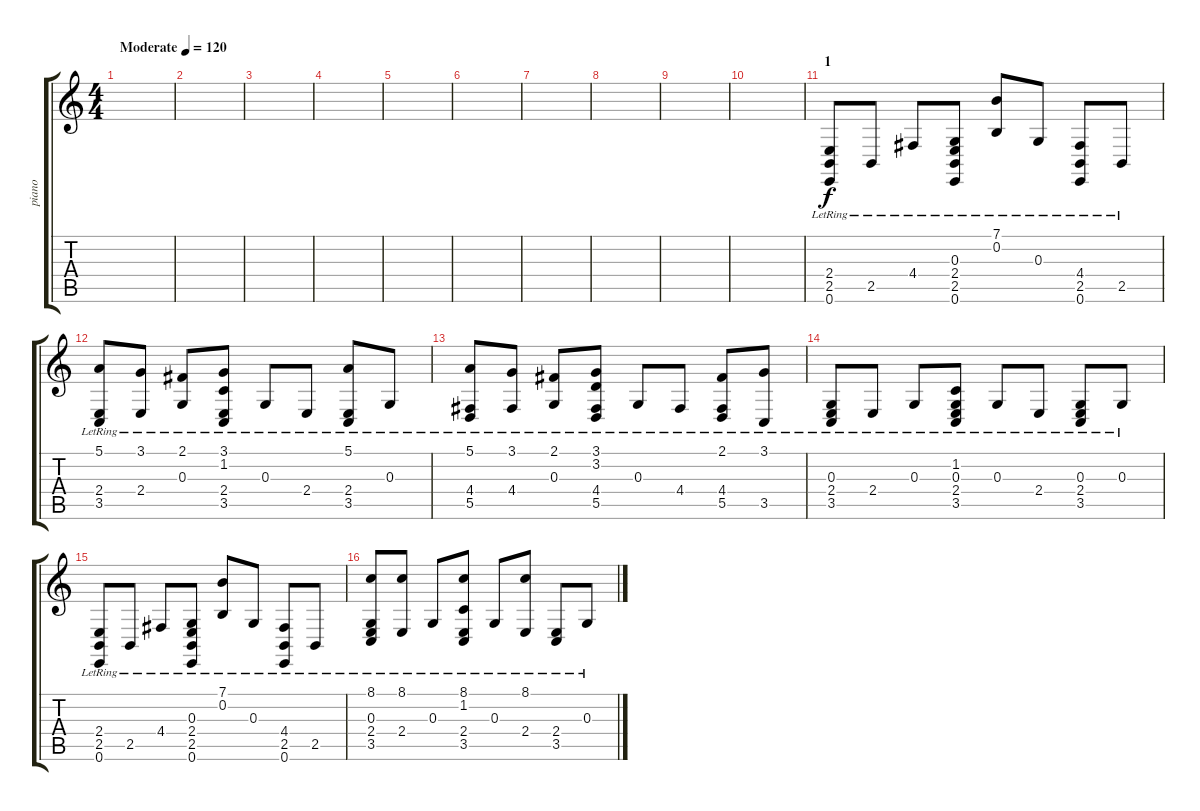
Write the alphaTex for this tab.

\track ("piano" "piano") {instrument electricgrandpiano}
\staff {score tabs}
\tuning (E4 B3 G3 D3 A2 E2) {hide}
\ts (4 4)
\tempo (120 "Moderate")
\clef g2
\ks c
|
|
|
|
|
|
|
|
|
|
\section ("" "1")
(2.4 2.5 0.6{lr}).8 2.5{lr}.8 4.4{lr}.8 (0.3{lr} 2.4 2.5 0.6).8 (7.1{lr} 0.2{lr}).8 0.3{lr}.8 (4.4{lr} 2.5 0.6).8 2.5{lr}.8 |
(5.1{lr} 2.4 3.5{lr}).8 (3.1{lr} 2.4{lr}).8 (2.1{lr} 0.3{lr}).8 (3.1{lr} 1.2{lr} 2.4 3.5).8 0.3{lr}.8 2.4{lr}.8 (5.1{lr} 2.4 3.5{lr}).8 0.3{lr}.8 |
(5.1{lr} 4.4 5.5{lr}).8 (3.1{lr} 4.4{lr}).8 (2.1{lr} 0.3{lr}).8 (3.1{lr} 3.2{lr} 4.4 5.5).8 0.3{lr}.8 4.4{lr}.8 (2.1 4.4 5.5{lr}).8 (3.1{lr} 3.5{lr}).8 |
(0.3 2.4 3.5{lr}).8 2.4{lr}.8 0.3{lr}.8 (1.2{lr} 0.3 2.4 3.5).8 0.3{lr}.8 2.4{lr}.8 (0.3 2.4 3.5{lr}).8 0.3{lr}.8 |
(2.4 2.5 0.6{lr}).8 2.5{lr}.8 4.4{lr}.8 (0.3{lr} 2.4 2.5 0.6).8 (7.1{lr} 0.2{lr}).8 0.3{lr}.8 (4.4{lr} 2.5 0.6).8 2.5{lr}.8 |
(8.1{lr} 0.3 2.4 3.5{lr}).8 (8.1{lr} 2.4{lr}).8 0.3{lr}.8 (8.1{lr} 1.2{lr} 2.4 3.5).8 0.3{lr}.8 (8.1{lr} 2.4{lr}).8 (2.4 3.5{lr}).8 0.3{lr}.8
